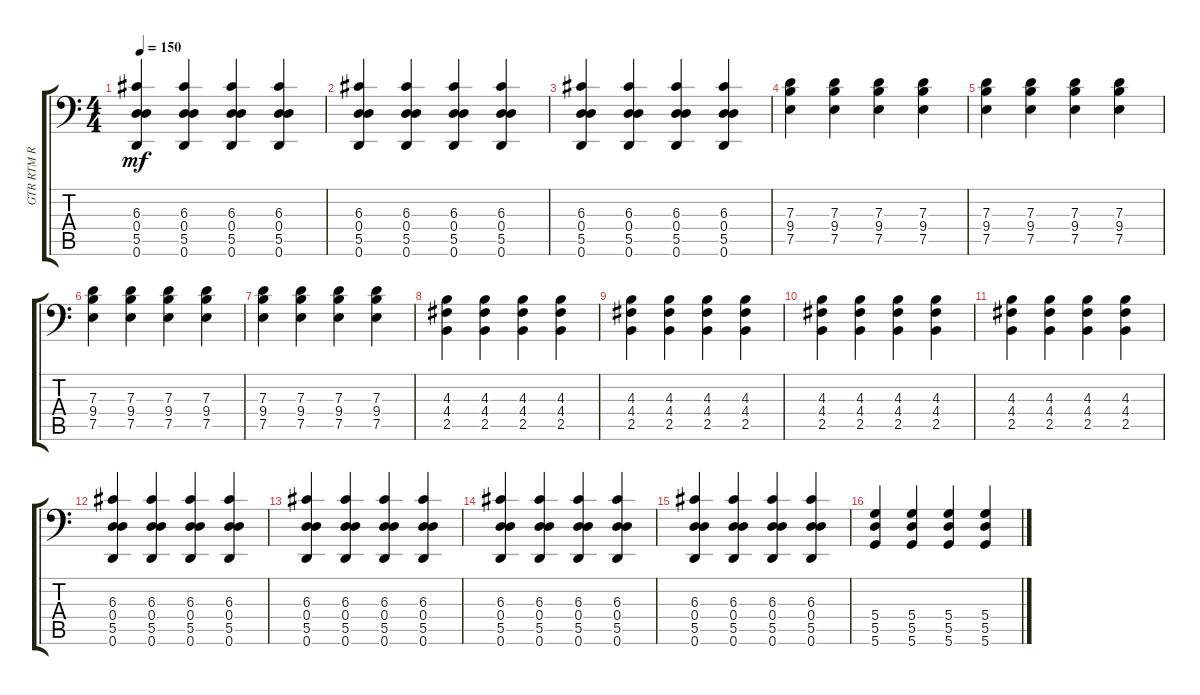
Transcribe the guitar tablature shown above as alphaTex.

\track ("GTR RTM R" "GTR RTM R") {instrument overdrivenguitar}
\staff {score tabs}
\tuning (E3 C3 G2 D2 A1 D1) {hide}
\ts (4 4)
\tempo 150
\clef f4
\ks c
(6.3 0.4 5.5 0.6).4{dy mf} (6.3 0.4 5.5 0.6).4 (6.3 0.4 5.5 0.6).4 (6.3 0.4 5.5 0.6).4 |
(6.3 0.4 5.5 0.6).4 (6.3 0.4 5.5 0.6).4 (6.3 0.4 5.5 0.6).4 (6.3 0.4 5.5 0.6).4 |
(6.3 0.4 5.5 0.6).4 (6.3 0.4 5.5 0.6).4 (6.3 0.4 5.5 0.6).4 (6.3 0.4 5.5 0.6).4 |
(7.3 9.4 7.5).4 (7.3 9.4 7.5).4 (7.3 9.4 7.5).4 (7.3 9.4 7.5).4 |
(7.3 9.4 7.5).4 (7.3 9.4 7.5).4 (7.3 9.4 7.5).4 (7.3 9.4 7.5).4 |
(7.3 9.4 7.5).4 (7.3 9.4 7.5).4 (7.3 9.4 7.5).4 (7.3 9.4 7.5).4 |
(7.3 9.4 7.5).4 (7.3 9.4 7.5).4 (7.3 9.4 7.5).4 (7.3 9.4 7.5).4 |
(4.3 4.4 2.5).4 (4.3 4.4 2.5).4 (4.3 4.4 2.5).4 (4.3 4.4 2.5).4 |
(4.3 4.4 2.5).4 (4.3 4.4 2.5).4 (4.3 4.4 2.5).4 (4.3 4.4 2.5).4 |
(4.3 4.4 2.5).4 (4.3 4.4 2.5).4 (4.3 4.4 2.5).4 (4.3 4.4 2.5).4 |
(4.3 4.4 2.5).4 (4.3 4.4 2.5).4 (4.3 4.4 2.5).4 (4.3 4.4 2.5).4 |
(6.3 0.4 5.5 0.6).4 (6.3 0.4 5.5 0.6).4 (6.3 0.4 5.5 0.6).4 (6.3 0.4 5.5 0.6).4 |
(6.3 0.4 5.5 0.6).4 (6.3 0.4 5.5 0.6).4 (6.3 0.4 5.5 0.6).4 (6.3 0.4 5.5 0.6).4 |
(6.3 0.4 5.5 0.6).4 (6.3 0.4 5.5 0.6).4 (6.3 0.4 5.5 0.6).4 (6.3 0.4 5.5 0.6).4 |
(6.3 0.4 5.5 0.6).4 (6.3 0.4 5.5 0.6).4 (6.3 0.4 5.5 0.6).4 (6.3 0.4 5.5 0.6).4 |
(5.4 5.5 5.6).4 (5.4 5.5 5.6).4 (5.4 5.5 5.6).4 (5.4 5.5 5.6).4
